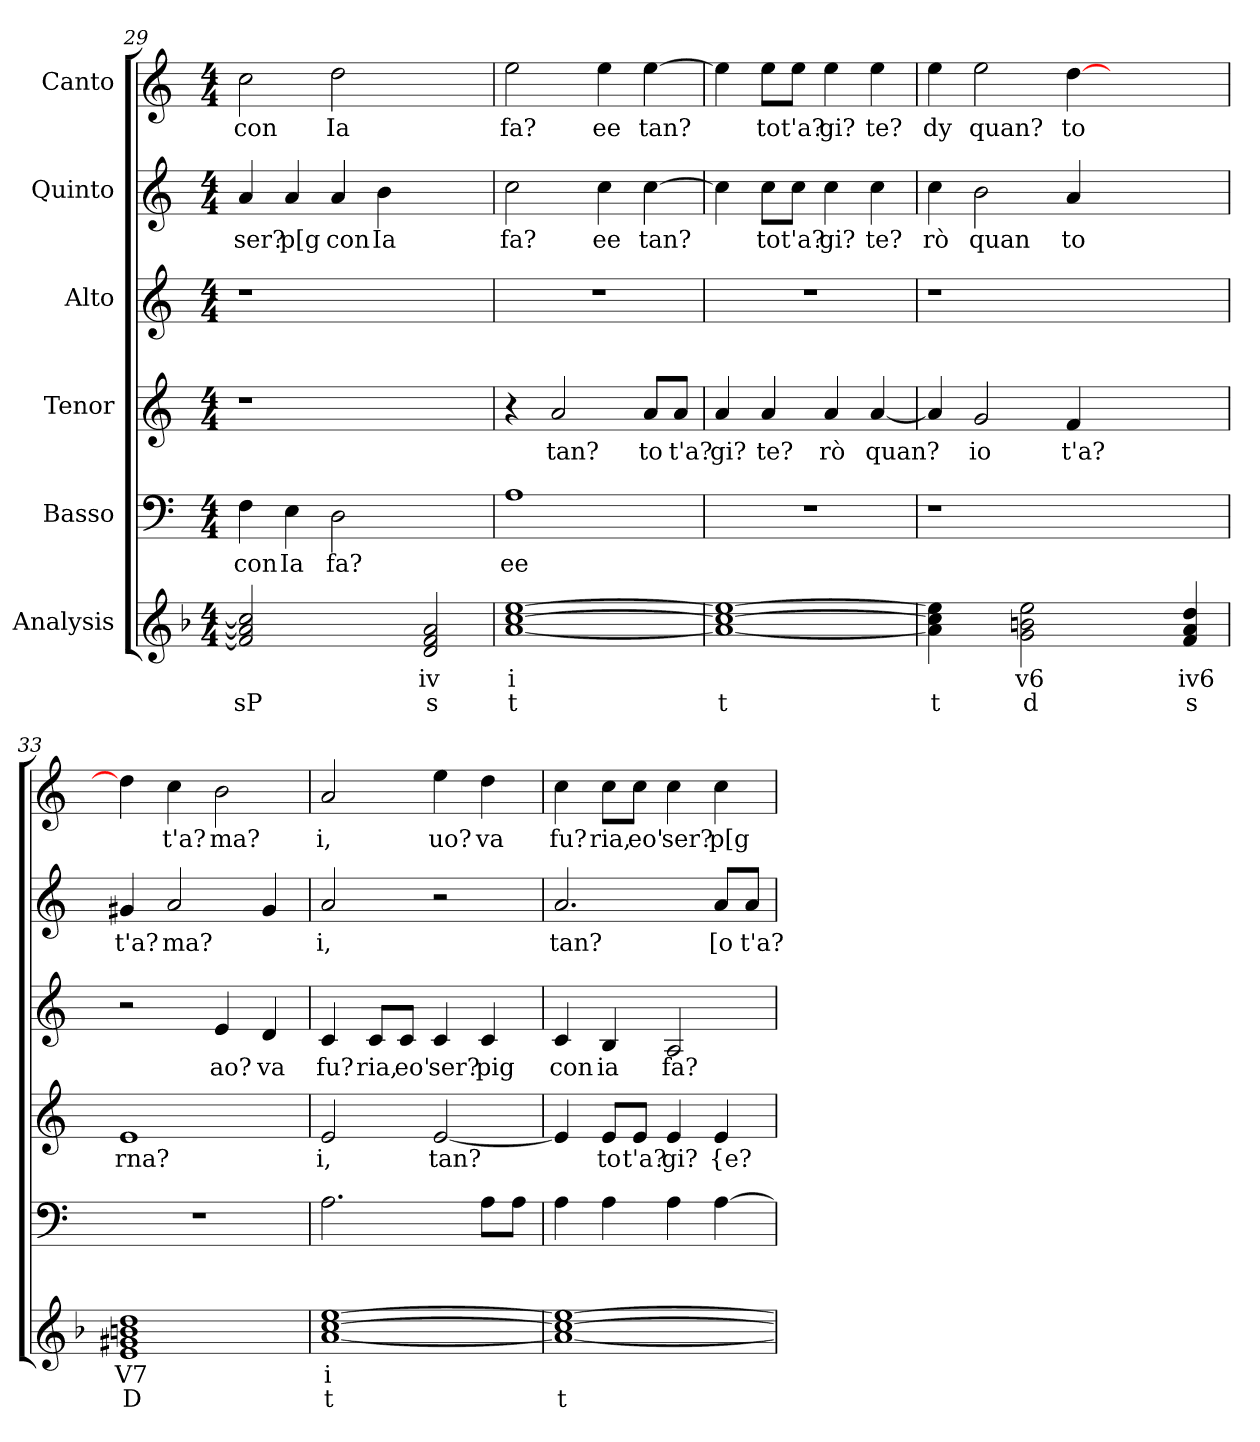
**kern	**text	**text	**kern	**text	**kern	**text	**kern	**text	**kern	**text	**kern	**text
*part6	*part6	*part6	*part5	*part5	*part4	*part4	*part3	*part3	*part2	*part2	*part1	*part1
*staff6	*staff6	*staff6	*staff5	*staff5	*staff4	*staff4	*staff3	*staff3	*staff2	*staff2	*staff1	*staff1
*I"Analysis	*	*	*I"Basso	*	*I"Tenor	*	*I"Alto	*	*I"Quinto	*	*I"Canto	*
*	*	*	*clefF4	*	*clefG2	*	*clefG2	*	*clefG2	*	*clefG2	*
*k[b-]	*	*	*k[]	*	*k[]	*	*k[]	*	*k[]	*	*k[]	*
*M4/4	*	*	*M4/4	*	*M4/4	*	*M4/4	*	*M4/4	*	*M4/4	*
=29	=29	=29	=29	=29	=29	=29	=29	=29	=29	=29	=29	=29
!	!	!	!	!LO:LY:b	!	!	!	!	!	!	!	!
!	!	!	!	!	!	!	!	!	!	!LO:LY:b	!	!
!	!	!	!	!	!	!	!	!	!	!	!	!LO:LY:b
2f] 2a] 2cc]	.	sP	4F\	con	1r	.	1r	.	4a/	ser?	2cc\	con
!	!	!	!	!LO:LY:b	!	!	!	!	!	!	!	!
!	!	!	!	!	!	!	!	!	!	!LO:LY:b	!	!
.	.	.	4E\	Ia	.	.	.	.	4a/	p[g	.	.
!	!	!	!	!LO:LY:b	!	!	!	!	!	!	!	!
!	!	!	!	!	!	!	!	!	!	!LO:LY:b	!	!
!	!	!	!	!	!	!	!	!	!	!	!	!LO:LY:b
2ryy	.	.	2D\	fa?	.	.	.	.	4a/	con	2dd\	Ia
!	!	!	!	!	!	!	!	!	!	!LO:LY:b	!	!
.	.	.	.	.	.	.	.	.	4b\	Ia	.	.
2d 2f 2a	iv	s	2ryy	.	2ryy	.	2ryy	.	2ryy	.	2ryy	.
=30	=30	=30	=30	=30	=30	=30	=30	=30	=30	=30	=30	=30
!	!	!	!	!LO:LY:b	!	!	!	!	!	!	!	!
!	!	!	!	!	!	!	!	!	!	!LO:LY:b	!	!
!	!	!	!	!	!	!	!	!	!	!	!	!LO:LY:b
[1a [1cc [1ee	i	t	1A	ee	4r	.	1r	.	2cc\	fa?	2ee\	fa?
!	!	!	!	!	!	!LO:LY:b	!	!	!	!	!	!
.	.	.	.	.	2a/	tan?	.	.	.	.	.	.
!	!	!	!	!	!	!	!	!	!	!LO:LY:b	!	!
!	!	!	!	!	!	!	!	!	!	!	!	!LO:LY:b
.	.	.	.	.	.	.	.	.	4cc\	ee	4ee\	ee
!	!	!	!	!	!	!LO:LY:b	!	!	!	!	!	!
!	!	!	!	!	!	!	!	!	!	!LO:LY:b	!	!
!	!	!	!	!	!	!	!	!	!	!	!	!LO:LY:b
.	.	.	.	.	8a/L	to	.	.	[4cc\	tan?	[4ee\	tan?
!	!	!	!	!	!	!LO:LY:b	!	!	!	!	!	!
.	.	.	.	.	8a/J	t'a?	.	.	.	.	.	.
=31	=31	=31	=31	=31	=31	=31	=31	=31	=31	=31	=31	=31
!	!	!	!	!	!	!LO:LY:b	!	!	!	!	!	!
1a_ 1cc_ 1ee_	.	t	1r	.	4a/	gi?	1r	.	4cc\]	.	4ee\]	.
!	!	!	!	!	!	!LO:LY:b	!	!	!	!	!	!
!	!	!	!	!	!	!	!	!	!	!LO:LY:b	!	!
!	!	!	!	!	!	!	!	!	!	!	!	!LO:LY:b
.	.	.	.	.	4a/	te?	.	.	8cc\L	to	8ee\L	to
!	!	!	!	!	!	!	!	!	!	!LO:LY:b	!	!
!	!	!	!	!	!	!	!	!	!	!	!	!LO:LY:b
.	.	.	.	.	.	.	.	.	8cc\J	t'a?	8ee\J	t'a?
!	!	!	!	!	!	!LO:LY:b	!	!	!	!	!	!
!	!	!	!	!	!	!	!	!	!	!LO:LY:b	!	!
!	!	!	!	!	!	!	!	!	!	!	!	!LO:LY:b
.	.	.	.	.	4a/	rò	.	.	4cc\	gi?	4ee\	gi?
!	!	!	!	!	!	!LO:LY:b	!	!	!	!	!	!
!	!	!	!	!	!	!	!	!	!	!LO:LY:b	!	!
!	!	!	!	!	!	!	!	!	!	!	!	!LO:LY:b
.	.	.	.	.	[4a/	quan?	.	.	4cc\	te?	4ee\	te?
=32	=32	=32	=32	=32	=32	=32	=32	=32	=32	=32	=32	=32
!	!	!	!	!	!	!	!	!	!	!LO:LY:b	!	!
!	!	!	!	!	!	!	!	!	!	!	!	!LO:LY:b
4a] 4cc] 4ee]	.	t	1r	.	4a/]	.	1r	.	4cc\	rò	4ee\	dy
!	!	!	!	!	!	!LO:LY:b	!	!	!	!	!	!
!	!	!	!	!	!	!	!	!	!	!LO:LY:b	!	!
!	!	!	!	!	!	!	!	!	!	!	!	!LO:LY:b
4ryy	.	.	.	.	2g/	io	.	.	2b\	quan	2ee\	quan?
2g 2bn 2ee	v6	d	.	.	.	.	.	.	.	.	.	.
!	!	!	!	!	!	!LO:LY:b	!	!	!	!	!	!
!	!	!	!	!	!	!	!	!	!	!LO:LY:b	!	!
!	!	!	!	!	!	!	!	!	!	!	!	!LO:LY:b
.	.	.	.	.	4f/	t'a?	.	.	4a/	to	[4dd\	to
2ryy	.	.	2.ryy	.	2.ryy	.	2.ryy	.	2.ryy	.	2.ryy	.
4f 4a 4dd	iv6	s	.	.	.	.	.	.	.	.	.	.
=33	=33	=33	=33	=33	=33	=33	=33	=33	=33	=33	=33	=33
!	!	!	!	!	!	!LO:LY:b	!	!	!	!	!	!
!	!	!	!	!	!	!	!	!	!	!LO:LY:b	!	!
1e 1g#X 1bn 1dd	V7	D	1r	.	1e	rna?	2r	.	4g#X/	t'a?	4dd\]	.
!	!	!	!	!	!	!	!	!	!	!LO:LY:b	!	!
!	!	!	!	!	!	!	!	!	!	!	!	!LO:LY:b
.	.	.	.	.	.	.	.	.	2a/	ma?	4cc\	t'a?
!	!	!	!	!	!	!	!	!LO:LY:b	!	!	!	!
!	!	!	!	!	!	!	!	!	!	!	!	!LO:LY:b
.	.	.	.	.	.	.	4e/	ao?	.	.	2b\	ma?
!	!	!	!	!	!	!	!	!LO:LY:b	!	!	!	!
.	.	.	.	.	.	.	4d/	va	4g#/	.	.	.
=34	=34	=34	=34	=34	=34	=34	=34	=34	=34	=34	=34	=34
!	!	!	!	!	!	!LO:LY:b	!	!	!	!	!	!
!	!	!	!	!	!	!	!	!LO:LY:b	!	!	!	!
!	!	!	!	!	!	!	!	!	!	!LO:LY:b	!	!
!	!	!	!	!	!	!	!	!	!	!	!	!LO:LY:b
[1a [1cc [1ee	i	t	2.A\	.	2e/	i,	4c/	fu?	2a/	i,	2a/	i,
!	!	!	!	!	!	!	!	!LO:LY:b	!	!	!	!
.	.	.	.	.	.	.	8c/L	ria,	.	.	.	.
!	!	!	!	!	!	!	!	!LO:LY:b	!	!	!	!
.	.	.	.	.	.	.	8c/J	eo'	.	.	.	.
!	!	!	!	!	!	!LO:LY:b	!	!	!	!	!	!
!	!	!	!	!	!	!	!	!LO:LY:b	!	!	!	!
!	!	!	!	!	!	!	!	!	!	!	!	!LO:LY:b
.	.	.	.	.	[2e/	tan?	4c/	ser?	2r	.	4ee\	uo?
!	!	!	!	!	!	!	!	!LO:LY:b	!	!	!	!
!	!	!	!	!	!	!	!	!	!	!	!	!LO:LY:b
.	.	.	8A\L	.	.	.	4c/	pig	.	.	4dd\	va
.	.	.	8A\J	.	.	.	.	.	.	.	.	.
=35	=35	=35	=35	=35	=35	=35	=35	=35	=35	=35	=35	=35
!	!	!	!	!	!	!	!	!LO:LY:b	!	!	!	!
!	!	!	!	!	!	!	!	!	!	!LO:LY:b	!	!
!	!	!	!	!	!	!	!	!	!	!	!	!LO:LY:b
1a_ 1cc_ 1ee_	.	t	4A\	.	4e/]	.	4c/	con	2.a/	tan?	4cc\	fu?
!	!	!	!	!	!	!LO:LY:b	!	!	!	!	!	!
!	!	!	!	!	!	!	!	!LO:LY:b	!	!	!	!
!	!	!	!	!	!	!	!	!	!	!	!	!LO:LY:b
.	.	.	4A\	.	8e/L	to	4B/	ia	.	.	8cc\L	ria,
!	!	!	!	!	!	!LO:LY:b	!	!	!	!	!	!
!	!	!	!	!	!	!	!	!	!	!	!	!LO:LY:b
.	.	.	.	.	8e/J	t'a?	.	.	.	.	8cc\J	eo'
!	!	!	!	!	!	!LO:LY:b	!	!	!	!	!	!
!	!	!	!	!	!	!	!	!LO:LY:b	!	!	!	!
!	!	!	!	!	!	!	!	!	!	!	!	!LO:LY:b
.	.	.	4A\	.	4e/	gi?	2A/	fa?	.	.	4cc\	ser?
!	!	!	!	!	!	!LO:LY:b	!	!	!	!	!	!
!	!	!	!	!	!	!	!	!	!	!LO:LY:b	!	!
!	!	!	!	!	!	!	!	!	!	!	!	!LO:LY:b
.	.	.	[4A\	.	4e/	{e?	.	.	8a/L	[o	4cc\	p[g
!	!	!	!	!	!	!	!	!	!	!LO:LY:b	!	!
.	.	.	.	.	.	.	.	.	8a/J	t'a?	.	.
=	=	=	=	=	=	=	=	=	=	=	=	=
*-	*-	*-	*-	*-	*-	*-	*-	*-	*-	*-	*-	*-
